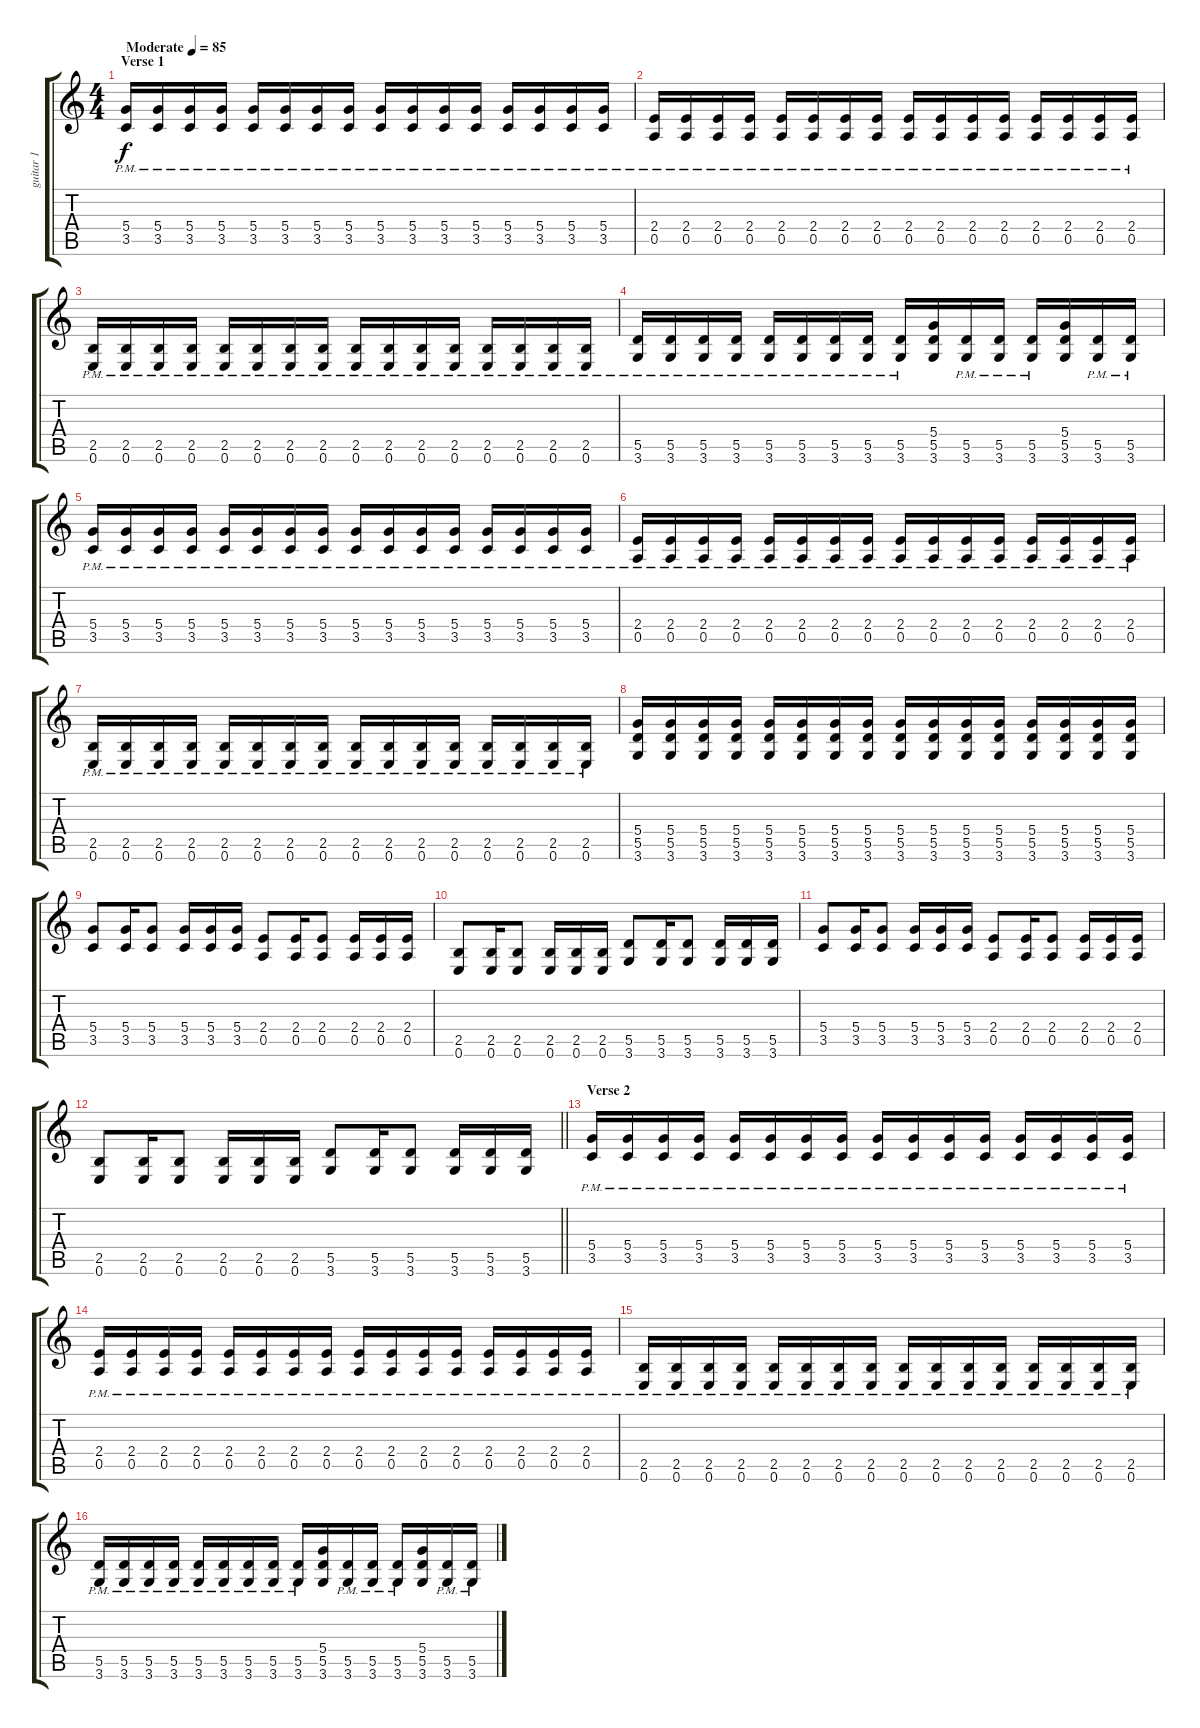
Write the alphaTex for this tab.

\track ("guitar 1" "guitar 1") {instrument distortionguitar}
\staff {score tabs}
\tuning (E4 B3 G3 D3 A2 E2) {hide}
\ts (4 4)
\section ("" "Verse 1")
\tempo (85 "Moderate")
\clef g2
\ks c
(5.4{pm} 3.5{pm}).16{dy f instrument distortionguitar} (5.4{pm} 3.5{pm}).16 (5.4{pm} 3.5{pm}).16 (5.4{pm} 3.5{pm}).16 (5.4{pm} 3.5{pm}).16 (5.4{pm} 3.5{pm}).16 (5.4{pm} 3.5{pm}).16 (5.4{pm} 3.5{pm}).16 (5.4{pm} 3.5{pm}).16 (5.4{pm} 3.5{pm}).16 (5.4{pm} 3.5{pm}).16 (5.4{pm} 3.5{pm}).16 (5.4{pm} 3.5{pm}).16 (5.4{pm} 3.5{pm}).16 (5.4{pm} 3.5{pm}).16 (5.4{pm} 3.5{pm}).16 |
(2.4{pm} 0.5{pm}).16 (2.4{pm} 0.5{pm}).16 (2.4{pm} 0.5{pm}).16 (2.4{pm} 0.5{pm}).16 (2.4{pm} 0.5{pm}).16 (2.4{pm} 0.5{pm}).16 (2.4{pm} 0.5{pm}).16 (2.4{pm} 0.5{pm}).16 (2.4{pm} 0.5{pm}).16 (2.4{pm} 0.5{pm}).16 (2.4{pm} 0.5{pm}).16 (2.4{pm} 0.5{pm}).16 (2.4{pm} 0.5{pm}).16 (2.4{pm} 0.5{pm}).16 (2.4{pm} 0.5{pm}).16 (2.4{pm} 0.5{pm}).16 |
(2.5{pm} 0.6{pm}).16 (2.5{pm} 0.6{pm}).16 (2.5{pm} 0.6{pm}).16 (2.5{pm} 0.6{pm}).16 (2.5{pm} 0.6{pm}).16 (2.5{pm} 0.6{pm}).16 (2.5{pm} 0.6{pm}).16 (2.5{pm} 0.6{pm}).16 (2.5{pm} 0.6{pm}).16 (2.5{pm} 0.6{pm}).16 (2.5{pm} 0.6{pm}).16 (2.5{pm} 0.6{pm}).16 (2.5{pm} 0.6{pm}).16 (2.5{pm} 0.6{pm}).16 (2.5{pm} 0.6{pm}).16 (2.5{pm} 0.6{pm}).16 |
(5.5{pm} 3.6{pm}).16 (5.5{pm} 3.6{pm}).16 (5.5{pm} 3.6{pm}).16 (5.5{pm} 3.6{pm}).16 (5.5{pm} 3.6{pm}).16 (5.5{pm} 3.6{pm}).16 (5.5{pm} 3.6{pm}).16 (5.5{pm} 3.6{pm}).16 (5.5{pm} 3.6{pm}).16 (5.4 5.5 3.6).16 (5.5{pm} 3.6{pm}).16 (5.5{pm} 3.6{pm}).16 (5.5{pm} 3.6{pm}).16 (5.4 5.5 3.6).16 (5.5{pm} 3.6{pm}).16 (5.5{pm} 3.6{pm}).16 |
(5.4{pm} 3.5{pm}).16 (5.4{pm} 3.5{pm}).16 (5.4{pm} 3.5{pm}).16 (5.4{pm} 3.5{pm}).16 (5.4{pm} 3.5{pm}).16 (5.4{pm} 3.5{pm}).16 (5.4{pm} 3.5{pm}).16 (5.4{pm} 3.5{pm}).16 (5.4{pm} 3.5{pm}).16 (5.4{pm} 3.5{pm}).16 (5.4{pm} 3.5{pm}).16 (5.4{pm} 3.5{pm}).16 (5.4{pm} 3.5{pm}).16 (5.4{pm} 3.5{pm}).16 (5.4{pm} 3.5{pm}).16 (5.4{pm} 3.5{pm}).16 |
(2.4{pm} 0.5{pm}).16 (2.4{pm} 0.5{pm}).16 (2.4{pm} 0.5{pm}).16 (2.4{pm} 0.5{pm}).16 (2.4{pm} 0.5{pm}).16 (2.4{pm} 0.5{pm}).16 (2.4{pm} 0.5{pm}).16 (2.4{pm} 0.5{pm}).16 (2.4{pm} 0.5{pm}).16 (2.4{pm} 0.5{pm}).16 (2.4{pm} 0.5{pm}).16 (2.4{pm} 0.5{pm}).16 (2.4{pm} 0.5{pm}).16 (2.4{pm} 0.5{pm}).16 (2.4{pm} 0.5{pm}).16 (2.4{pm} 0.5{pm}).16 |
(2.5{pm} 0.6{pm}).16 (2.5{pm} 0.6{pm}).16 (2.5{pm} 0.6{pm}).16 (2.5{pm} 0.6{pm}).16 (2.5{pm} 0.6{pm}).16 (2.5{pm} 0.6{pm}).16 (2.5{pm} 0.6{pm}).16 (2.5{pm} 0.6{pm}).16 (2.5{pm} 0.6{pm}).16 (2.5{pm} 0.6{pm}).16 (2.5{pm} 0.6{pm}).16 (2.5{pm} 0.6{pm}).16 (2.5{pm} 0.6{pm}).16 (2.5{pm} 0.6{pm}).16 (2.5{pm} 0.6{pm}).16 (2.5{pm} 0.6{pm}).16 |
(5.4 5.5 3.6).16 (5.4 5.5 3.6).16 (5.4 5.5 3.6).16 (5.4 5.5 3.6).16 (5.4 5.5 3.6).16 (5.4 5.5 3.6).16 (5.4 5.5 3.6).16 (5.4 5.5 3.6).16 (5.4 5.5 3.6).16 (5.4 5.5 3.6).16 (5.4 5.5 3.6).16 (5.4 5.5 3.6).16 (5.4 5.5 3.6).16 (5.4 5.5 3.6).16 (5.4 5.5 3.6).16 (5.4 5.5 3.6).16 |
(5.4 3.5).8 (5.4 3.5).16 (5.4 3.5).8 (5.4 3.5).16 (5.4 3.5).16 (5.4 3.5).16 (2.4 0.5).8 (2.4 0.5).16 (2.4 0.5).8 (2.4 0.5).16 (2.4 0.5).16 (2.4 0.5).16 |
(2.5 0.6).8 (2.5 0.6).16 (2.5 0.6).8 (2.5 0.6).16 (2.5 0.6).16 (2.5 0.6).16 (5.5 3.6).8 (5.5 3.6).16 (5.5 3.6).8 (5.5 3.6).16 (5.5 3.6).16 (5.5 3.6).16 |
(5.4 3.5).8 (5.4 3.5).16 (5.4 3.5).8 (5.4 3.5).16 (5.4 3.5).16 (5.4 3.5).16 (2.4 0.5).8 (2.4 0.5).16 (2.4 0.5).8 (2.4 0.5).16 (2.4 0.5).16 (2.4 0.5).16 |
\barLineRight lightlight
(2.5 0.6).8 (2.5 0.6).16 (2.5 0.6).8 (2.5 0.6).16 (2.5 0.6).16 (2.5 0.6).16 (5.5 3.6).8 (5.5 3.6).16 (5.5 3.6).8 (5.5 3.6).16 (5.5 3.6).16 (5.5 3.6).16 |
\section ("" "Verse 2")
(5.4{pm} 3.5{pm}).16 (5.4{pm} 3.5{pm}).16 (5.4{pm} 3.5{pm}).16 (5.4{pm} 3.5{pm}).16 (5.4{pm} 3.5{pm}).16 (5.4{pm} 3.5{pm}).16 (5.4{pm} 3.5{pm}).16 (5.4{pm} 3.5{pm}).16 (5.4{pm} 3.5{pm}).16 (5.4{pm} 3.5{pm}).16 (5.4{pm} 3.5{pm}).16 (5.4{pm} 3.5{pm}).16 (5.4{pm} 3.5{pm}).16 (5.4{pm} 3.5{pm}).16 (5.4{pm} 3.5{pm}).16 (5.4{pm} 3.5{pm}).16 |
(2.4{pm} 0.5{pm}).16 (2.4{pm} 0.5{pm}).16 (2.4{pm} 0.5{pm}).16 (2.4{pm} 0.5{pm}).16 (2.4{pm} 0.5{pm}).16 (2.4{pm} 0.5{pm}).16 (2.4{pm} 0.5{pm}).16 (2.4{pm} 0.5{pm}).16 (2.4{pm} 0.5{pm}).16 (2.4{pm} 0.5{pm}).16 (2.4{pm} 0.5{pm}).16 (2.4{pm} 0.5{pm}).16 (2.4{pm} 0.5{pm}).16 (2.4{pm} 0.5{pm}).16 (2.4{pm} 0.5{pm}).16 (2.4{pm} 0.5{pm}).16 |
(2.5{pm} 0.6{pm}).16 (2.5{pm} 0.6{pm}).16 (2.5{pm} 0.6{pm}).16 (2.5{pm} 0.6{pm}).16 (2.5{pm} 0.6{pm}).16 (2.5{pm} 0.6{pm}).16 (2.5{pm} 0.6{pm}).16 (2.5{pm} 0.6{pm}).16 (2.5{pm} 0.6{pm}).16 (2.5{pm} 0.6{pm}).16 (2.5{pm} 0.6{pm}).16 (2.5{pm} 0.6{pm}).16 (2.5{pm} 0.6{pm}).16 (2.5{pm} 0.6{pm}).16 (2.5{pm} 0.6{pm}).16 (2.5{pm} 0.6{pm}).16 |
(5.5{pm} 3.6{pm}).16 (5.5{pm} 3.6{pm}).16 (5.5{pm} 3.6{pm}).16 (5.5{pm} 3.6{pm}).16 (5.5{pm} 3.6{pm}).16 (5.5{pm} 3.6{pm}).16 (5.5{pm} 3.6{pm}).16 (5.5{pm} 3.6{pm}).16 (5.5{pm} 3.6{pm}).16 (5.4 5.5 3.6).16 (5.5{pm} 3.6{pm}).16 (5.5{pm} 3.6{pm}).16 (5.5{pm} 3.6{pm}).16 (5.4 5.5 3.6).16 (5.5{pm} 3.6{pm}).16 (5.5{pm} 3.6{pm}).16
